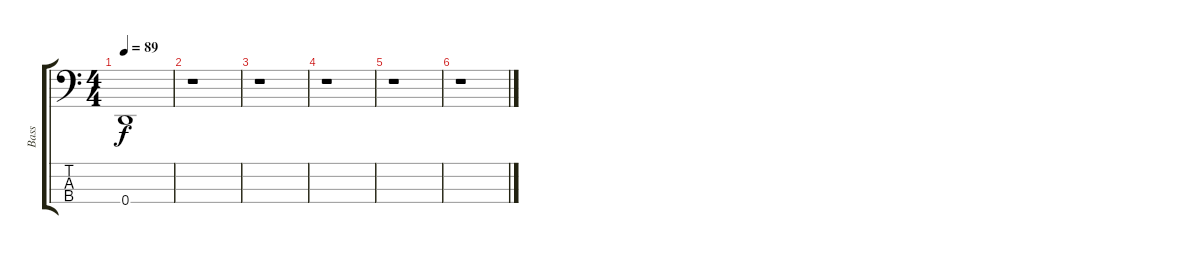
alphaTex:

\track ("Bass" "Bass") {instrument electricbassfinger}
\staff {score tabs}
\tuning (G2 D2 A1 D1) {hide}
\ts (4 4)
\tempo 89
\clef f4
\ks c
0.4{t}.1{dy f} |
r.1 |
r.1 |
r.1 |
r.1 |
r.1
